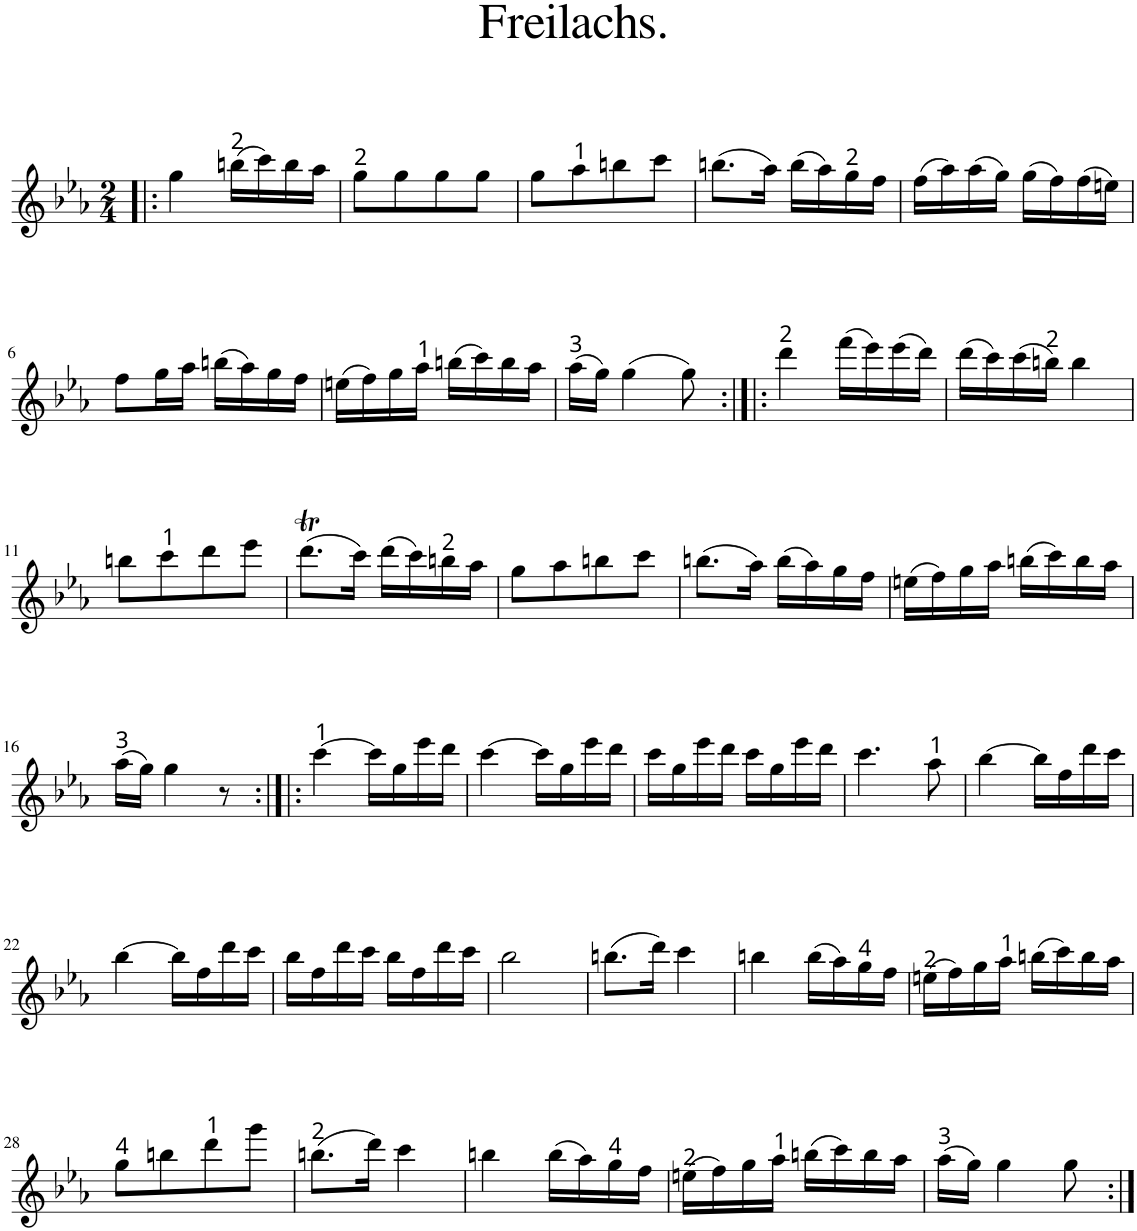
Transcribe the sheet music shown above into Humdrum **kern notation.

**kern
*part1
*staff1
*I"Piano
*I'Pno.
*clefG2
*k[b-e-a-]
*c:
*M2/4
=1!|:
4gg\
(16bbn\LL
16ccc\)
16bb\
16aa-\JJ
=2
8gg\L
8gg\
8gg\
8gg\J
=3
8gg\L
8aa-\
8bbn\
8ccc\J
=4
(8.bbn\L
16aa-\Jk)
(16bb\LL
16aa-\)
16gg\
16ff\JJ
=5
(16ff\LL
16aa-\)
(16aa-\
16gg\JJ)
(16gg\LL
16ff\)
(16ff\
16een\JJ)
!!LO:LB:g=z
=6
8ff\L
16gg\L
16aa-\JJ
(16bbn\LL
16aa-\)
16gg\
16ff\JJ
=7
(16een\LL
16ff\)
16gg\
16aa-\JJ
(16bbn\LL
16ccc\)
16bb\
16aa-\JJ
=8
(16aa-\LL
16gg\JJ)
(4gg\
8gg\)
=9:|!|:
4ddd\
(16fff\LL
16eee-\)
(16eee-\
16ddd\JJ)
=10
(16ddd\LL
16ccc\)
(16ccc\
16bbn\JJ)
4bb\
!!LO:LB:g=z
=11
8bbn\L
8ccc\
8ddd\
8eee-\J
=12
(8.dddt\L
16ccc\Jk)
(16ddd\LL
16ccc\)
16bbn\
16aa-\JJ
=13
8gg\L
8aa-\
8bbn\
8ccc\J
=14
(8.bbn\L
16aa-\Jk)
(16bb\LL
16aa-\)
16gg\
16ff\JJ
=15
(16een\LL
16ff\)
16gg\
16aa-\JJ
(16bbn\LL
16ccc\)
16bb\
16aa-\JJ
!!LO:LB:g=z
=16
(16aa-\LL
16gg\JJ)
4gg\
8r
=17:|!|:
[4ccc\
16ccc\LL]
16gg\
16eee-\
16ddd\JJ
=18
[4ccc\
16ccc\LL]
16gg\
16eee-\
16ddd\JJ
=19
16ccc\LL
16gg\
16eee-\
16ddd\JJ
16ccc\LL
16gg\
16eee-\
16ddd\JJ
=20
4.ccc\
8aa-\
=21
[4bb-\
16bb-\LL]
16ff\
16ddd\
16ccc\JJ
!!LO:LB:g=z
=22
[4bb-\
16bb-\LL]
16ff\
16ddd\
16ccc\JJ
=23
16bb-\LL
16ff\
16ddd\
16ccc\JJ
16bb-\LL
16ff\
16ddd\
16ccc\JJ
=24
2bb-\
=25
(8.bbn\L
16ddd\Jk)
4ccc\
=26
4bbn\
(16bb\LL
16aa-\)
16gg\
16ff\JJ
=27
(16een\LL
16ff\)
16gg\
16aa-\JJ
(16bbn\LL
16ccc\)
16bb\
16aa-\JJ
!!LO:LB:g=z
=28
8gg\L
8bbn\
8ddd\
8ggg\J
=29
(8.bbn\L
16ddd\Jk)
4ccc\
=30
4bbn\
(16bb\LL
16aa-\)
16gg\
16ff\JJ
=31
(16een\LL
16ff\)
16gg\
16aa-\JJ
(16bbn\LL
16ccc\)
16bb\
16aa-\JJ
=32
(16aa-\LL
16gg\JJ)
4gg\
8gg\
=:|!
*-
